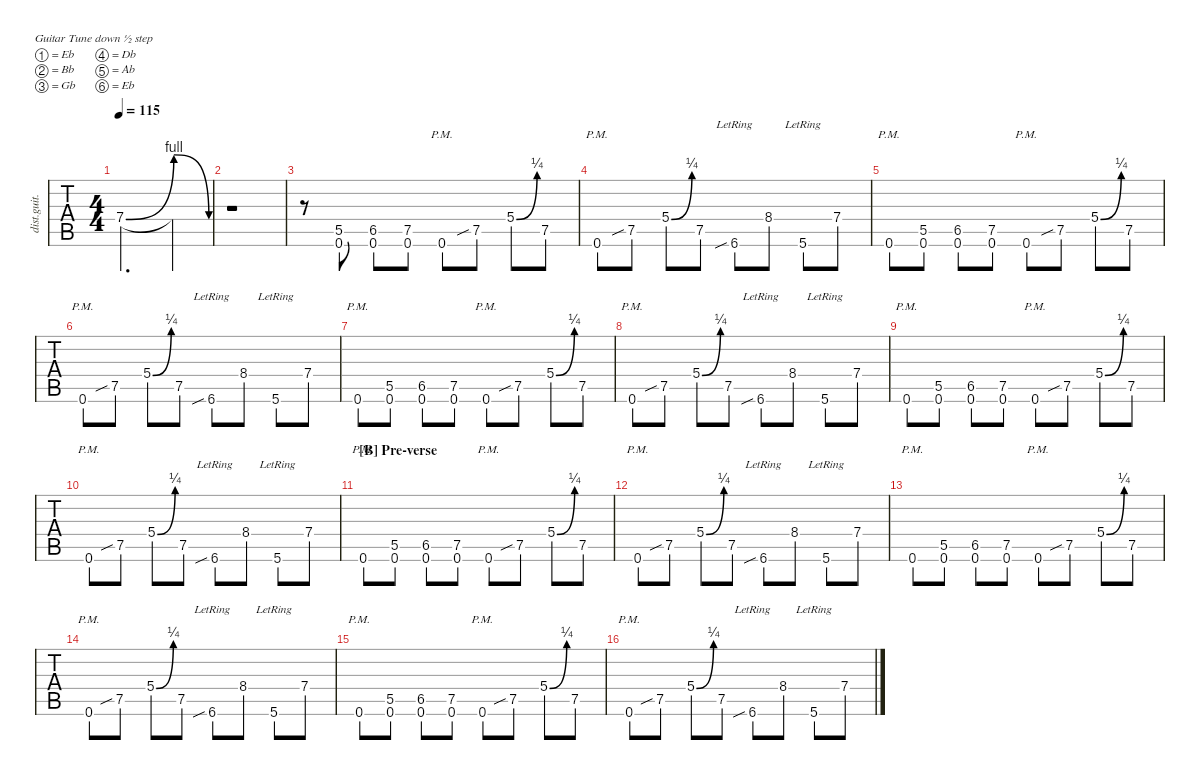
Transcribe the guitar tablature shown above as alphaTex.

\defaultSystemsLayout 4
\hideDynamics
\bracketExtendMode nobrackets
\otherSystemsTrackNameOrientation horizontal
\track ("Rhythm Guitar 1 (James)" "dist.guit.") {multiBarRest instrument distortionguitar}
\staff {tabs}
\tuning (Eb4 Bb3 Gb3 Db3 Ab2 Eb2)
\ts (4 4)
\tempo 115
\clef g2
\ks c
7.4{be (bend 0 0 15 4) t acc #}.2{d dy mp} 7.4{be (release 22.8 4 59.4 0) t}.4 |
r.1 |
r.8 (0.6{acc #} 5.5{acc #}).8{dy mf} (0.6{acc #} 6.5).8 (0.6{acc #} 7.5{acc #}).8 0.6{pm acc #}.8 7.5{sib acc #}.8 5.4{be (bend 0 0 27.599999999999998 1) acc #}.8 7.5{acc #}.8 |
0.6{pm acc #}.8 7.5{sib acc #}.8 5.4{be (bend 0 0 27.599999999999998 1) acc #}.8 7.5{acc #}.8 6.6{sib lr}.8 8.4.8 5.6{lr acc #}.8 7.4{acc #}.8 |
0.6{pm acc #}.8 (0.6{acc #} 5.5{acc #}).8 (0.6{acc #} 6.5).8 (0.6{acc #} 7.5{acc #}).8 0.6{pm acc #}.8 7.5{sib acc #}.8 5.4{be (bend 0 0 27.599999999999998 1) acc #}.8 7.5{acc #}.8 |
0.6{pm acc #}.8 7.5{sib acc #}.8 5.4{be (bend 0 0 27.599999999999998 1) acc #}.8 7.5{acc #}.8 6.6{sib lr}.8 8.4.8 5.6{lr acc #}.8 7.4{acc #}.8 |
0.6{pm acc #}.8 (0.6{acc #} 5.5{acc #}).8 (0.6{acc #} 6.5).8 (0.6{acc #} 7.5{acc #}).8 0.6{pm acc #}.8 7.5{sib acc #}.8 5.4{be (bend 0 0 27.599999999999998 1) acc #}.8 7.5{acc #}.8 |
0.6{pm acc #}.8 7.5{sib acc #}.8 5.4{be (bend 0 0 27.599999999999998 1) acc #}.8 7.5{acc #}.8 6.6{sib lr}.8 8.4.8 5.6{lr acc #}.8 7.4{acc #}.8 |
0.6{pm acc #}.8 (0.6{acc #} 5.5{acc #}).8 (0.6{acc #} 6.5).8 (0.6{acc #} 7.5{acc #}).8 0.6{pm acc #}.8 7.5{sib acc #}.8 5.4{be (bend 0 0 27.599999999999998 1) acc #}.8 7.5{acc #}.8 |
0.6{pm acc #}.8 7.5{sib acc #}.8 5.4{be (bend 0 0 27.599999999999998 1) acc #}.8 7.5{acc #}.8 6.6{sib lr}.8 8.4.8 5.6{lr acc #}.8 7.4{acc #}.8 |
\section ("B" "Pre-verse")
0.6{pm acc #}.8 (0.6{acc #} 5.5{acc #}).8 (0.6{acc #} 6.5).8 (0.6{acc #} 7.5{acc #}).8 0.6{pm acc #}.8 7.5{sib acc #}.8 5.4{be (bend 0 0 27.599999999999998 1) acc #}.8 7.5{acc #}.8 |
0.6{pm acc #}.8 7.5{sib acc #}.8 5.4{be (bend 0 0 27.599999999999998 1) acc #}.8 7.5{acc #}.8 6.6{sib lr}.8 8.4.8 5.6{lr acc #}.8 7.4{acc #}.8 |
0.6{pm acc #}.8 (0.6{acc #} 5.5{acc #}).8 (0.6{acc #} 6.5).8 (0.6{acc #} 7.5{acc #}).8 0.6{pm acc #}.8 7.5{sib acc #}.8 5.4{be (bend 0 0 27.599999999999998 1) acc #}.8 7.5{acc #}.8 |
0.6{pm acc #}.8 7.5{sib acc #}.8 5.4{be (bend 0 0 27.599999999999998 1) acc #}.8 7.5{acc #}.8 6.6{sib lr}.8 8.4.8 5.6{lr acc #}.8 7.4{acc #}.8 |
0.6{pm acc #}.8 (0.6{acc #} 5.5{acc #}).8 (0.6{acc #} 6.5).8 (0.6{acc #} 7.5{acc #}).8 0.6{pm acc #}.8 7.5{sib acc #}.8 5.4{be (bend 0 0 27.599999999999998 1) acc #}.8 7.5{acc #}.8 |
0.6{pm acc #}.8 7.5{sib acc #}.8 5.4{be (bend 0 0 27.599999999999998 1) acc #}.8 7.5{acc #}.8 6.6{sib lr}.8 8.4.8 5.6{lr acc #}.8 7.4{acc #}.8
